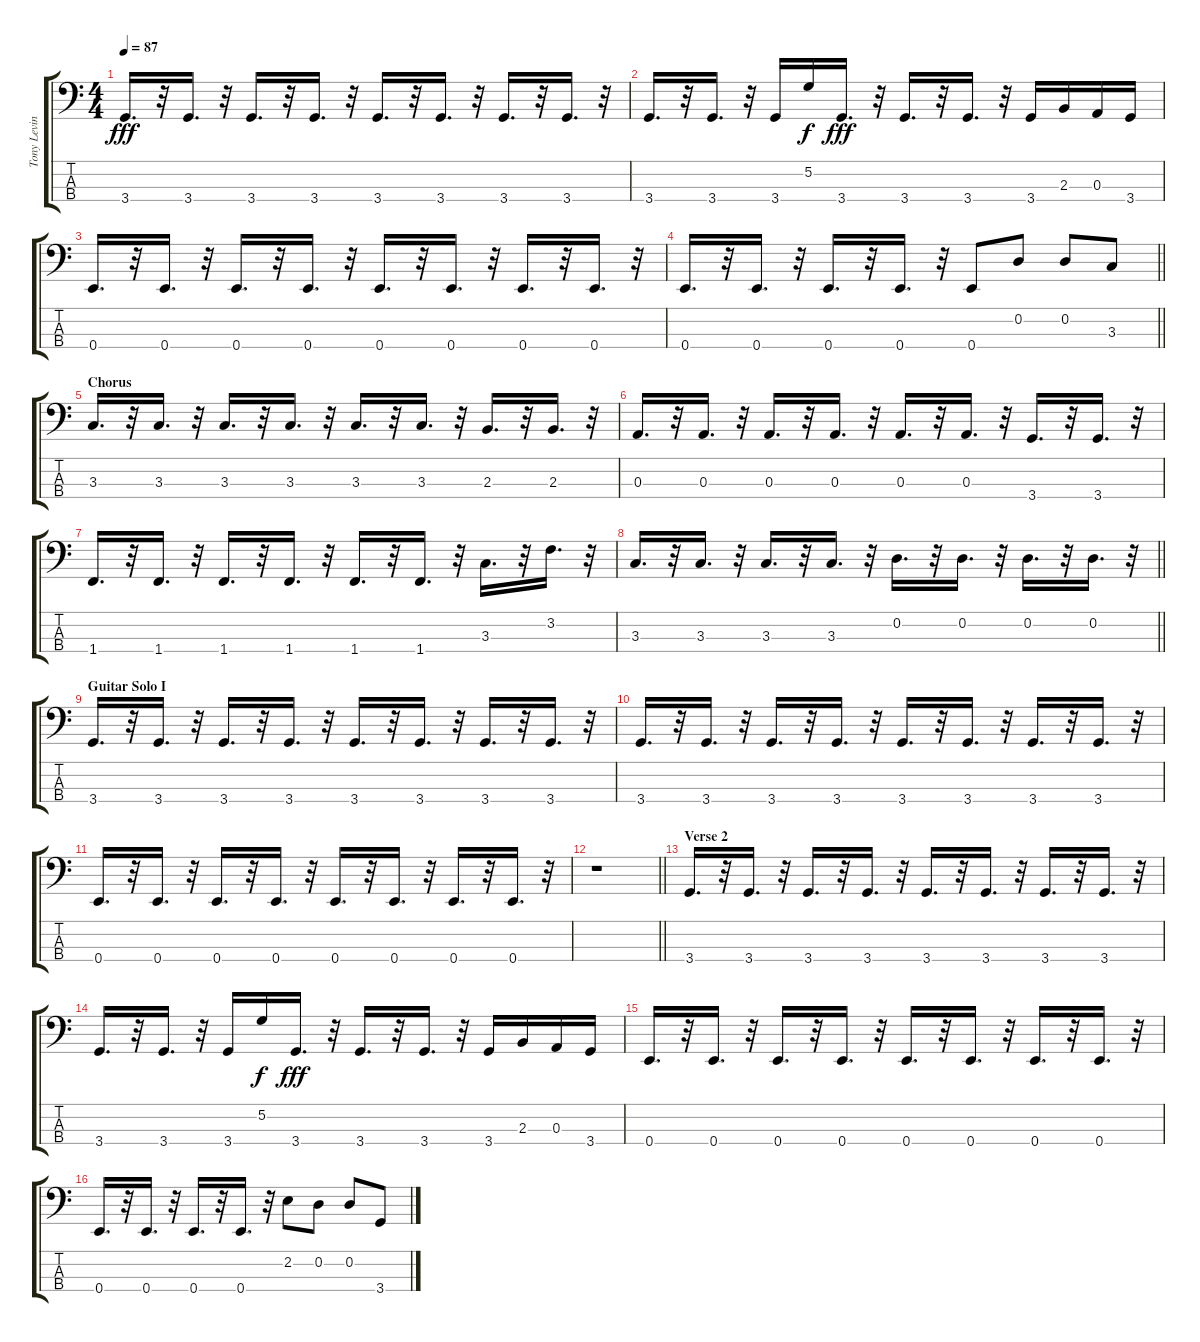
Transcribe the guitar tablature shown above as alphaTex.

\track ("Tony Levine (Bass)" "Tony Levin") {instrument electricbassfinger}
\staff {score tabs}
\tuning (G2 D2 A1 E1) {hide}
\ts (4 4)
\tempo 87
\clef f4
\ks c
3.4.16{d dy fff} r.32 3.4.16{d} r.32 3.4.16{d} r.32 3.4.16{d} r.32 3.4.16{d} r.32 3.4.16{d} r.32 3.4.16{d} r.32 3.4.16{d} r.32 |
3.4.16{d} r.32 3.4.16{d} r.32 3.4.16 5.2.16{dy f} 3.4.16{d dy fff} r.32 3.4.16{d} r.32 3.4.16{d} r.32 3.4.16 2.3.16 0.3.16 3.4.16 |
0.4.16{d} r.32 0.4.16{d} r.32 0.4.16{d} r.32 0.4.16{d} r.32 0.4.16{d} r.32 0.4.16{d} r.32 0.4.16{d} r.32 0.4.16{d} r.32 |
\barLineRight lightlight
0.4.16{d} r.32 0.4.16{d} r.32 0.4.16{d} r.32 0.4.16{d} r.32 0.4.8 0.2.8 0.2.8 3.3.8 |
\section ("" "Chorus")
3.3.16{d} r.32 3.3.16{d} r.32 3.3.16{d} r.32 3.3.16{d} r.32 3.3.16{d} r.32 3.3.16{d} r.32 2.3.16{d} r.32 2.3.16{d} r.32 |
0.3.16{d} r.32 0.3.16{d} r.32 0.3.16{d} r.32 0.3.16{d} r.32 0.3.16{d} r.32 0.3.16{d} r.32 3.4.16{d} r.32 3.4.16{d} r.32 |
1.4.16{d} r.32 1.4.16{d} r.32 1.4.16{d} r.32 1.4.16{d} r.32 1.4.16{d} r.32 1.4.16{d} r.32 3.3.16{d} r.32 3.2.16{d} r.32 |
\barLineRight lightlight
3.3.16{d} r.32 3.3.16{d} r.32 3.3.16{d} r.32 3.3.16{d} r.32 0.2.16{d} r.32 0.2.16{d} r.32 0.2.16{d} r.32 0.2.16{d} r.32 |
\section ("" "Guitar Solo I")
3.4.16{d} r.32 3.4.16{d} r.32 3.4.16{d} r.32 3.4.16{d} r.32 3.4.16{d} r.32 3.4.16{d} r.32 3.4.16{d} r.32 3.4.16{d} r.32 |
3.4.16{d} r.32 3.4.16{d} r.32 3.4.16{d} r.32 3.4.16{d} r.32 3.4.16{d} r.32 3.4.16{d} r.32 3.4.16{d} r.32 3.4.16{d} r.32 |
0.4.16{d} r.32 0.4.16{d} r.32 0.4.16{d} r.32 0.4.16{d} r.32 0.4.16{d} r.32 0.4.16{d} r.32 0.4.16{d} r.32 0.4.16{d} r.32 |
\barLineRight lightlight
r.1 |
\section ("" "Verse 2")
3.4.16{d} r.32 3.4.16{d} r.32 3.4.16{d} r.32 3.4.16{d} r.32 3.4.16{d} r.32 3.4.16{d} r.32 3.4.16{d} r.32 3.4.16{d} r.32 |
3.4.16{d} r.32 3.4.16{d} r.32 3.4.16 5.2.16{dy f} 3.4.16{d dy fff} r.32 3.4.16{d} r.32 3.4.16{d} r.32 3.4.16 2.3.16 0.3.16 3.4.16 |
0.4.16{d} r.32 0.4.16{d} r.32 0.4.16{d} r.32 0.4.16{d} r.32 0.4.16{d} r.32 0.4.16{d} r.32 0.4.16{d} r.32 0.4.16{d} r.32 |
0.4.16{d} r.32 0.4.16{d} r.32 0.4.16{d} r.32 0.4.16{d} r.32 2.2.8 0.2.8 0.2.8 3.4.8
